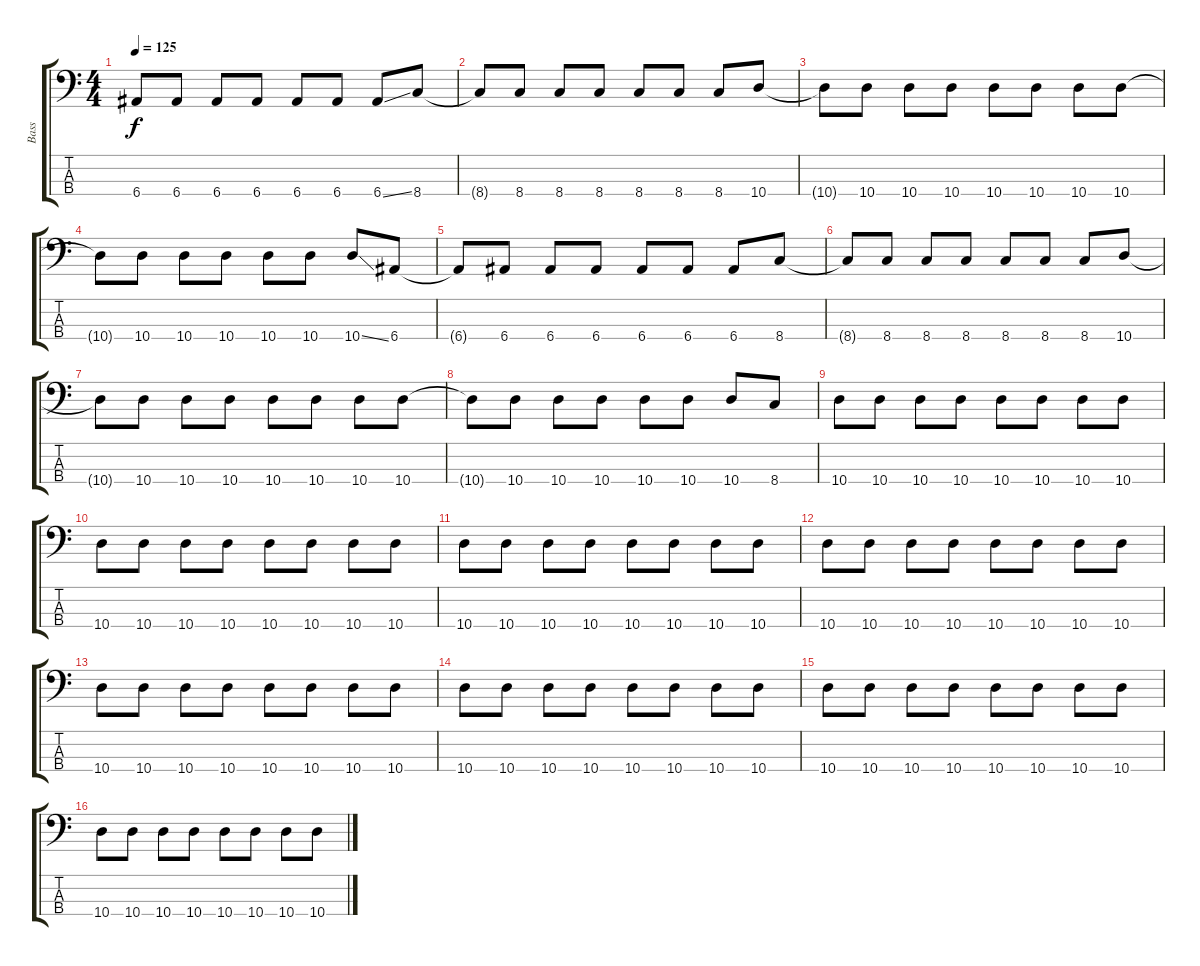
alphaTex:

\track ("Bass" "Bass") {instrument electricbasspick}
\staff {score tabs}
\tuning (G2 D2 A1 E1) {hide}
\ts (4 4)
\tempo 125
\clef f4
\ks c
6.4{t}.8{dy f} 6.4.8 6.4.8 6.4.8 6.4.8 6.4.8 6.4{ss}.8 8.4.8 |
8.4{t}.8 8.4.8 8.4.8 8.4.8 8.4.8 8.4.8 8.4.8 10.4.8 |
10.4{t}.8 10.4.8 10.4.8 10.4.8 10.4.8 10.4.8 10.4.8 10.4.8 |
10.4{t}.8 10.4.8 10.4.8 10.4.8 10.4.8 10.4.8 10.4{ss}.8 6.4.8 |
6.4{t}.8 6.4.8 6.4.8 6.4.8 6.4.8 6.4.8 6.4.8 8.4.8 |
8.4{t}.8 8.4.8 8.4.8 8.4.8 8.4.8 8.4.8 8.4.8 10.4.8 |
10.4{t}.8 10.4.8 10.4.8 10.4.8 10.4.8 10.4.8 10.4.8 10.4.8 |
10.4{t}.8 10.4.8 10.4.8 10.4.8 10.4.8 10.4.8 10.4.8 8.4.8 |
10.4.8 10.4.8 10.4.8 10.4.8 10.4.8 10.4.8 10.4.8 10.4.8 |
10.4.8 10.4.8 10.4.8 10.4.8 10.4.8 10.4.8 10.4.8 10.4.8 |
10.4.8 10.4.8 10.4.8 10.4.8 10.4.8 10.4.8 10.4.8 10.4.8 |
10.4.8 10.4.8 10.4.8 10.4.8 10.4.8 10.4.8 10.4.8 10.4.8 |
10.4.8 10.4.8 10.4.8 10.4.8 10.4.8 10.4.8 10.4.8 10.4.8 |
10.4.8 10.4.8 10.4.8 10.4.8 10.4.8 10.4.8 10.4.8 10.4.8 |
10.4.8 10.4.8 10.4.8 10.4.8 10.4.8 10.4.8 10.4.8 10.4.8 |
10.4.8 10.4.8 10.4.8 10.4.8 10.4.8 10.4.8 10.4.8 10.4.8
